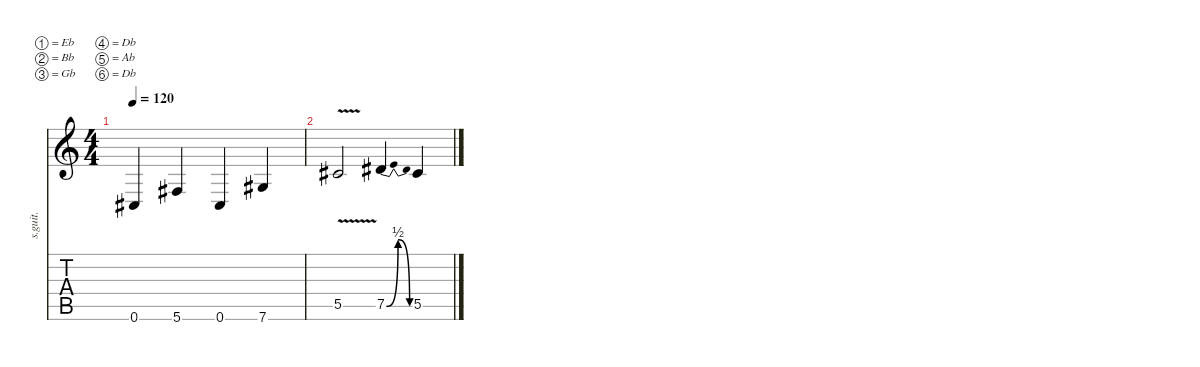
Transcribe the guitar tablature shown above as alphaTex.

\defaultSystemsLayout 4
\hideDynamics
\bracketExtendMode nobrackets
\otherSystemsTrackNameOrientation horizontal
\track ("Steel Guitar" "s.guit.") {instrument acousticguitarsteel}
\staff {score tabs}
\tuning (Eb4 Bb3 Gb3 Db3 Ab2 Db2)
\ts (4 4)
\tempo 120
\clef g2
\ks c
0.6{acc #}.4{dy mf instrument acousticguitarsteel beam Up} 5.6{acc #}.4{beam Up} 0.6{acc #}.4{beam Up} 7.6{acc #}.4{beam Up} |
5.5{v acc #}.2{beam Up} 7.5{be (bendrelease 0 0 9 2 20.4 2 30 0) acc #}.4{beam Up} 5.5{acc #}.4{beam Up}
